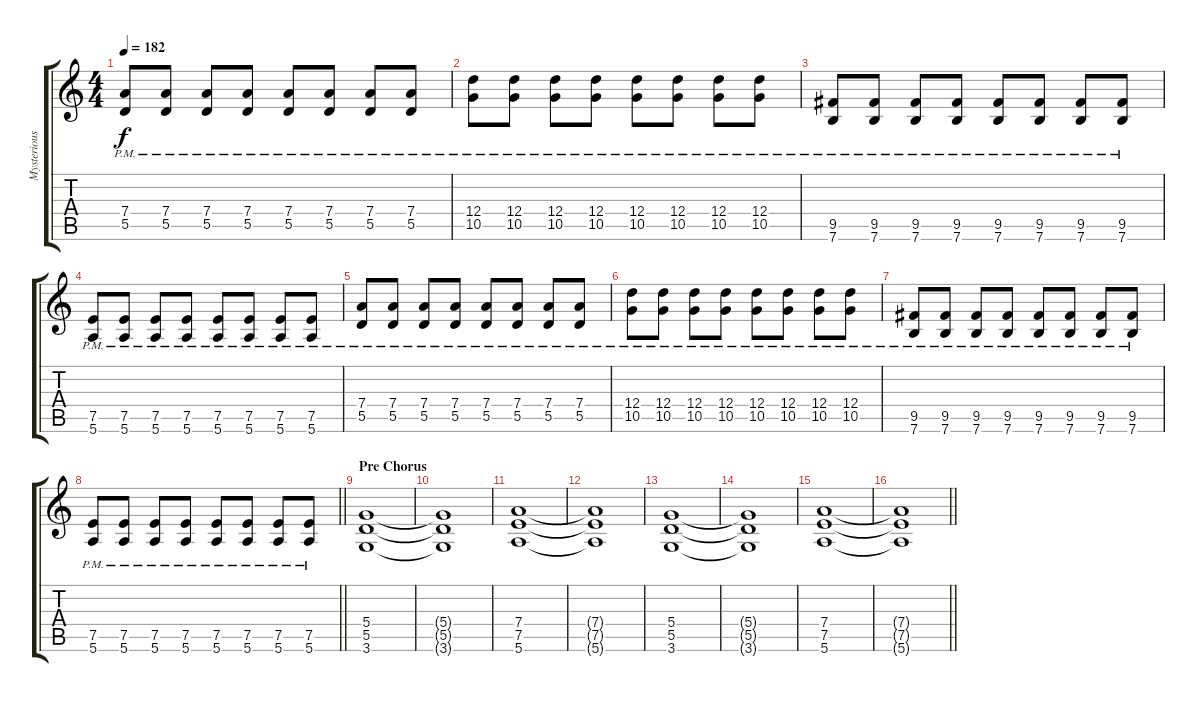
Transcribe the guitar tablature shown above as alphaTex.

\track ("Mysterious Kyu" "Mysterious") {instrument electricguitarclean}
\staff {score tabs}
\tuning (E4 B3 G3 D3 A2 E2) {hide}
\ts (4 4)
\tempo 182
\clef g2
\ks c
(7.4{pm} 5.5{pm}).8{dy f} (7.4{pm} 5.5{pm}).8 (7.4 5.5{pm}).8 (7.4{pm} 5.5{pm}).8 (7.4{pm} 5.5{pm}).8 (7.4{pm} 5.5{pm}).8 (7.4{pm} 5.5{pm}).8 (7.4{pm} 5.5{pm}).8 |
(12.4{pm} 10.5{pm}).8 (12.4{pm} 10.5{pm}).8 (12.4{pm} 10.5{pm}).8 (12.4{pm} 10.5{pm}).8 (12.4{pm} 10.5{pm}).8 (12.4{pm} 10.5{pm}).8 (12.4{pm} 10.5{pm}).8 (12.4{pm} 10.5{pm}).8 |
(9.5{pm} 7.6{pm}).8 (9.5{pm} 7.6{pm}).8 (9.5{pm} 7.6{pm}).8 (9.5{pm} 7.6{pm}).8 (9.5{pm} 7.6{pm}).8 (9.5{pm} 7.6{pm}).8 (9.5{pm} 7.6{pm}).8 (9.5{pm} 7.6{pm}).8 |
(7.5{pm} 5.6{pm}).8 (7.5{pm} 5.6{pm}).8 (7.5{pm} 5.6{pm}).8 (7.5{pm} 5.6{pm}).8 (7.5{pm} 5.6{pm}).8 (7.5{pm} 5.6{pm}).8 (7.5{pm} 5.6{pm}).8 (7.5{pm} 5.6{pm}).8 |
(7.4{pm} 5.5{pm}).8 (7.4{pm} 5.5{pm}).8 (7.4 5.5{pm}).8 (7.4{pm} 5.5{pm}).8 (7.4{pm} 5.5{pm}).8 (7.4{pm} 5.5{pm}).8 (7.4{pm} 5.5{pm}).8 (7.4{pm} 5.5{pm}).8 |
(12.4{pm} 10.5{pm}).8 (12.4{pm} 10.5{pm}).8 (12.4{pm} 10.5{pm}).8 (12.4{pm} 10.5{pm}).8 (12.4{pm} 10.5{pm}).8 (12.4{pm} 10.5{pm}).8 (12.4{pm} 10.5{pm}).8 (12.4{pm} 10.5{pm}).8 |
(9.5{pm} 7.6{pm}).8 (9.5{pm} 7.6{pm}).8 (9.5{pm} 7.6{pm}).8 (9.5{pm} 7.6{pm}).8 (9.5{pm} 7.6{pm}).8 (9.5{pm} 7.6{pm}).8 (9.5{pm} 7.6{pm}).8 (9.5{pm} 7.6{pm}).8 |
\barLineRight lightlight
(7.5{pm} 5.6{pm}).8 (7.5{pm} 5.6{pm}).8 (7.5{pm} 5.6{pm}).8 (7.5{pm} 5.6{pm}).8 (7.5{pm} 5.6{pm}).8 (7.5{pm} 5.6{pm}).8 (7.5{pm} 5.6{pm}).8 (7.5{pm} 5.6{pm}).8 |
\section ("" "Pre Chorus")
(5.4 5.5 3.6).1 |
(5.4{t} 5.5{t} 3.6{t}).1 |
(7.4 7.5 5.6).1 |
(7.4{t} 7.5{t} 5.6{t}).1 |
(5.4 5.5 3.6).1 |
(5.4{t} 5.5{t} 3.6{t}).1 |
(7.4 7.5 5.6).1 |
\barLineRight lightlight
(7.4{t} 7.5{t} 5.6{t}).1
